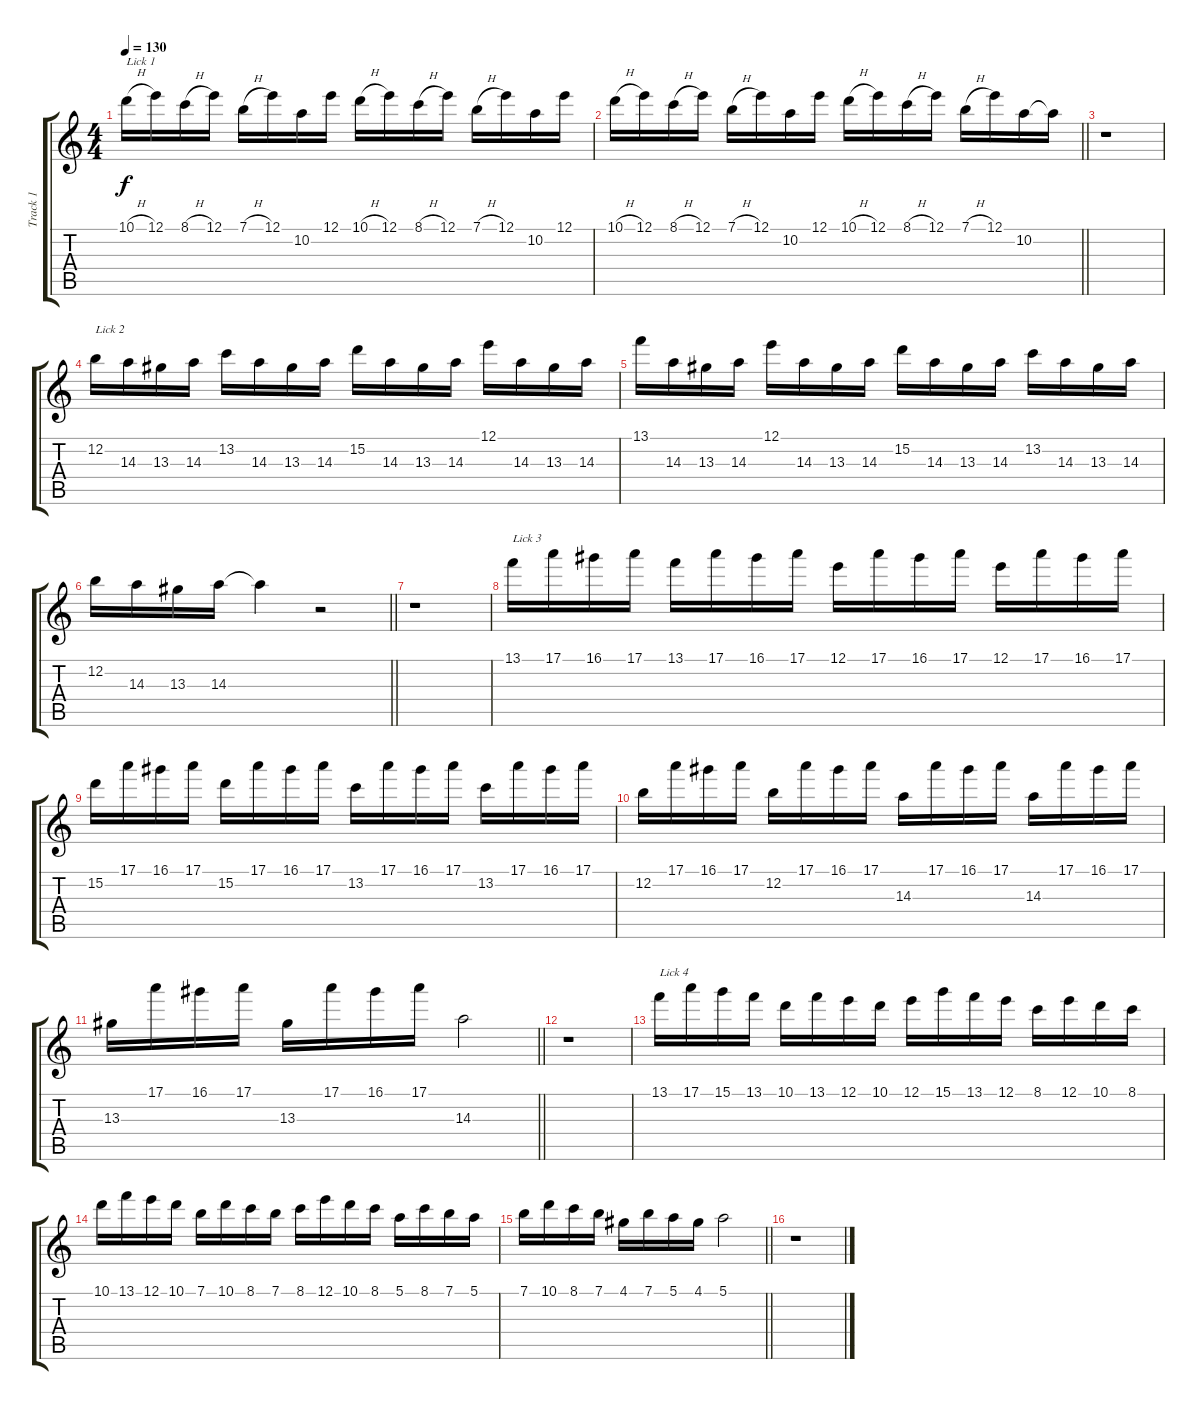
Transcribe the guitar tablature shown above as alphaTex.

\track ("Track 1" "Track 1") {instrument acousticguitarsteel}
\staff {score tabs}
\tuning (E4 B3 G3 D3 A2 E2) {hide}
\ts (4 4)
\tempo 130
\clef g2
\ks c
10.1{h}.16{txt "Lick 1" dy f instrument acousticguitarsteel} 12.1.16 8.1{h}.16 12.1.16 7.1{h}.16 12.1.16 10.2.16 12.1.16 10.1{h}.16 12.1.16 8.1{h}.16 12.1.16 7.1{h}.16 12.1.16 10.2.16 12.1.16 |
\barLineRight lightlight
10.1{h}.16 12.1.16 8.1{h}.16 12.1.16 7.1{h}.16 12.1.16 10.2.16 12.1.16 10.1{h}.16 12.1.16 8.1{h}.16 12.1.16 7.1{h}.16 12.1.16 10.2.16 10.2{t}.16 |
r.1 |
12.2.16{txt "Lick 2"} 14.3.16 13.3.16 14.3.16 13.2.16 14.3.16 13.3.16 14.3.16 15.2.16 14.3.16 13.3.16 14.3.16 12.1.16 14.3.16 13.3.16 14.3.16 |
13.1.16 14.3.16 13.3.16 14.3.16 12.1.16 14.3.16 13.3.16 14.3.16 15.2.16 14.3.16 13.3.16 14.3.16 13.2.16 14.3.16 13.3.16 14.3.16 |
\barLineRight lightlight
12.2.16 14.3.16 13.3.16 14.3.16 14.3{t}.4 r.2 |
r.1 |
13.1.16{txt "Lick 3"} 17.1.16 16.1.16 17.1.16 13.1.16 17.1.16 16.1.16 17.1.16 12.1.16 17.1.16 16.1.16 17.1.16 12.1.16 17.1.16 16.1.16 17.1.16 |
15.2.16 17.1.16 16.1.16 17.1.16 15.2.16 17.1.16 16.1.16 17.1.16 13.2.16 17.1.16 16.1.16 17.1.16 13.2.16 17.1.16 16.1.16 17.1.16 |
12.2.16 17.1.16 16.1.16 17.1.16 12.2.16 17.1.16 16.1.16 17.1.16 14.3.16 17.1.16 16.1.16 17.1.16 14.3.16 17.1.16 16.1.16 17.1.16 |
\barLineRight lightlight
13.3.16 17.1.16 16.1.16 17.1.16 13.3.16 17.1.16 16.1.16 17.1.16 14.3.2 |
r.1 |
13.1.16{txt "Lick 4"} 17.1.16 15.1.16 13.1.16 10.1.16 13.1.16 12.1.16 10.1.16 12.1.16 15.1.16 13.1.16 12.1.16 8.1.16 12.1.16 10.1.16 8.1.16 |
10.1.16 13.1.16 12.1.16 10.1.16 7.1.16 10.1.16 8.1.16 7.1.16 8.1.16 12.1.16 10.1.16 8.1.16 5.1.16 8.1.16 7.1.16 5.1.16 |
\barLineRight lightlight
7.1.16 10.1.16 8.1.16 7.1.16 4.1.16 7.1.16 5.1.16 4.1.16 5.1.2 |
r.1
